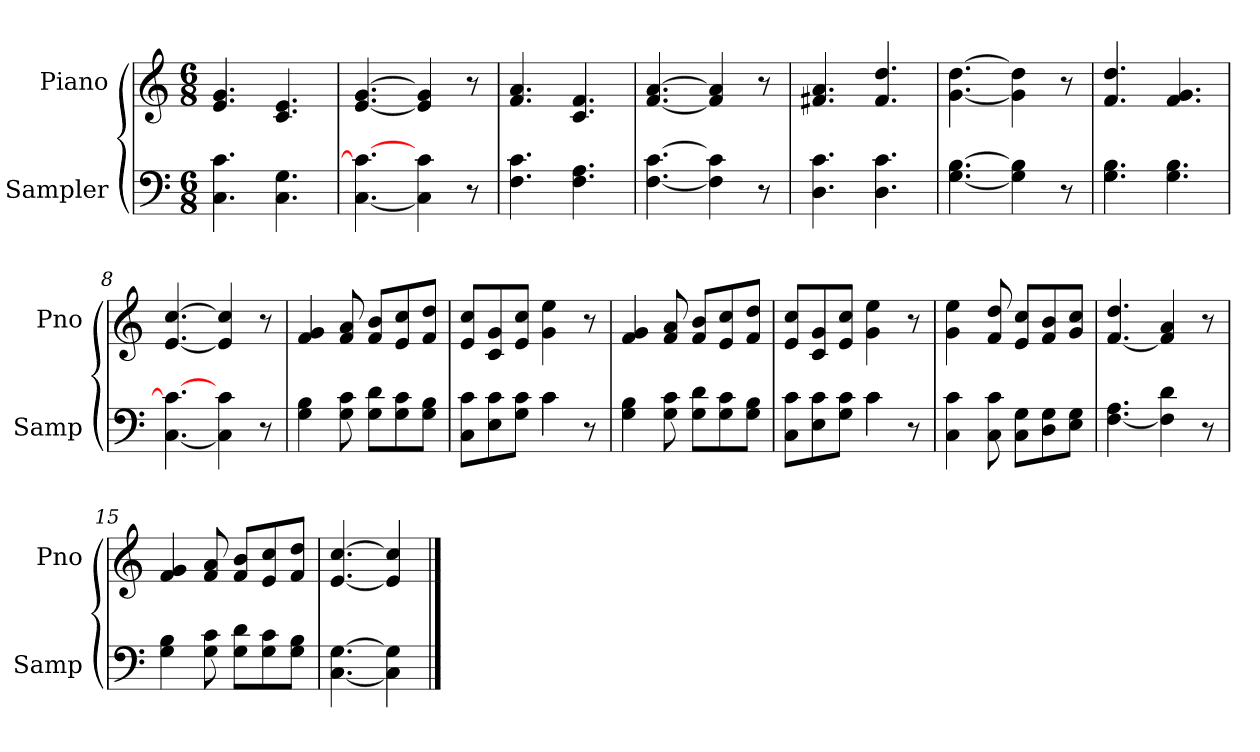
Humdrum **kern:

**kern	**kern
*part2	*part1
*staff2	*staff1
*I"Sampler	*I"Piano
*I'Samp	*I'Pno
*clefF4	*clefG2
*M6/8	*M6/8
=1	=1
4.C 4.c	4.e 4.g
4.C 4.G	4.c 4.e
=2	=2
[4.C 4.c_	[4.e [4.g
4C] 4c	4e] 4g]
8r	8r
=3	=3
4.F 4.c	4.f 4.a
4.F 4.A	4.c 4.f
=4	=4
[4.F [4.c	[4.f [4.a
4F] 4c]	4f] 4a]
8r	8r
=5	=5
4.D 4.c	4.f#X 4.a
4.D 4.c	4.f# 4.dd
=6	=6
[4.G [4.B	[4.g [4.dd
4G] 4B]	4g] 4dd]
8r	8r
=7	=7
4.G 4.B	4.f 4.dd
4.G 4.B	4.f 4.g
=8	=8
[4.C 4.c_	[4.e [4.cc
4C] 4c	4e/] 4cc/]
8r	8r
=9	=9
4G 4B	4f 4g
8G 8c	8f 8a
8G\ 8d\L	8f/ 8b/L
8G\ 8c\	8e/ 8cc/
8G\ 8B\J	8f/ 8dd/J
=10	=10
*^	*
8C\ 8c\L	4.ryy	8e/ 8cc/L
8E\ 8c\	.	8c/ 8g/
8G\ 8c\J	.	8e/ 8cc/J
4c\	4c	4g 4ee
8r	8ryy	8r
*v	*v	*
=11	=11
4G 4B	4f 4g
8G 8c	8f 8a
8G\ 8d\L	8f/ 8b/L
8G\ 8c\	8e/ 8cc/
8G\ 8B\J	8f/ 8dd/J
=12	=12
*^	*
8C\ 8c\L	4.ryy	8e/ 8cc/L
8E\ 8c\	.	8c/ 8g/
8G\ 8c\J	.	8e/ 8cc/J
4c\	4c	4g 4ee
8r	8ryy	8r
*v	*v	*
=13	=13
4C 4c	4g 4ee
8C 8c	8f 8dd
8C\ 8G\L	8e/ 8cc/L
8D\ 8G\	8f/ 8b/
8E\ 8G\J	8g/ 8cc/J
=14	=14
[4.F 4.A	[4.f 4.dd
4F] 4d	4f] 4a
8r	8r
=15	=15
4G 4B	4f 4g
8G 8c	8f 8a
8G\ 8d\L	8f/ 8b/L
8G\ 8c\	8e/ 8cc/
8G\ 8B\J	8f/ 8dd/J
=16	=16
[4.C [4.G	[4.e [4.cc
4C] 4G]	4e] 4cc]
==	==
*-	*-
